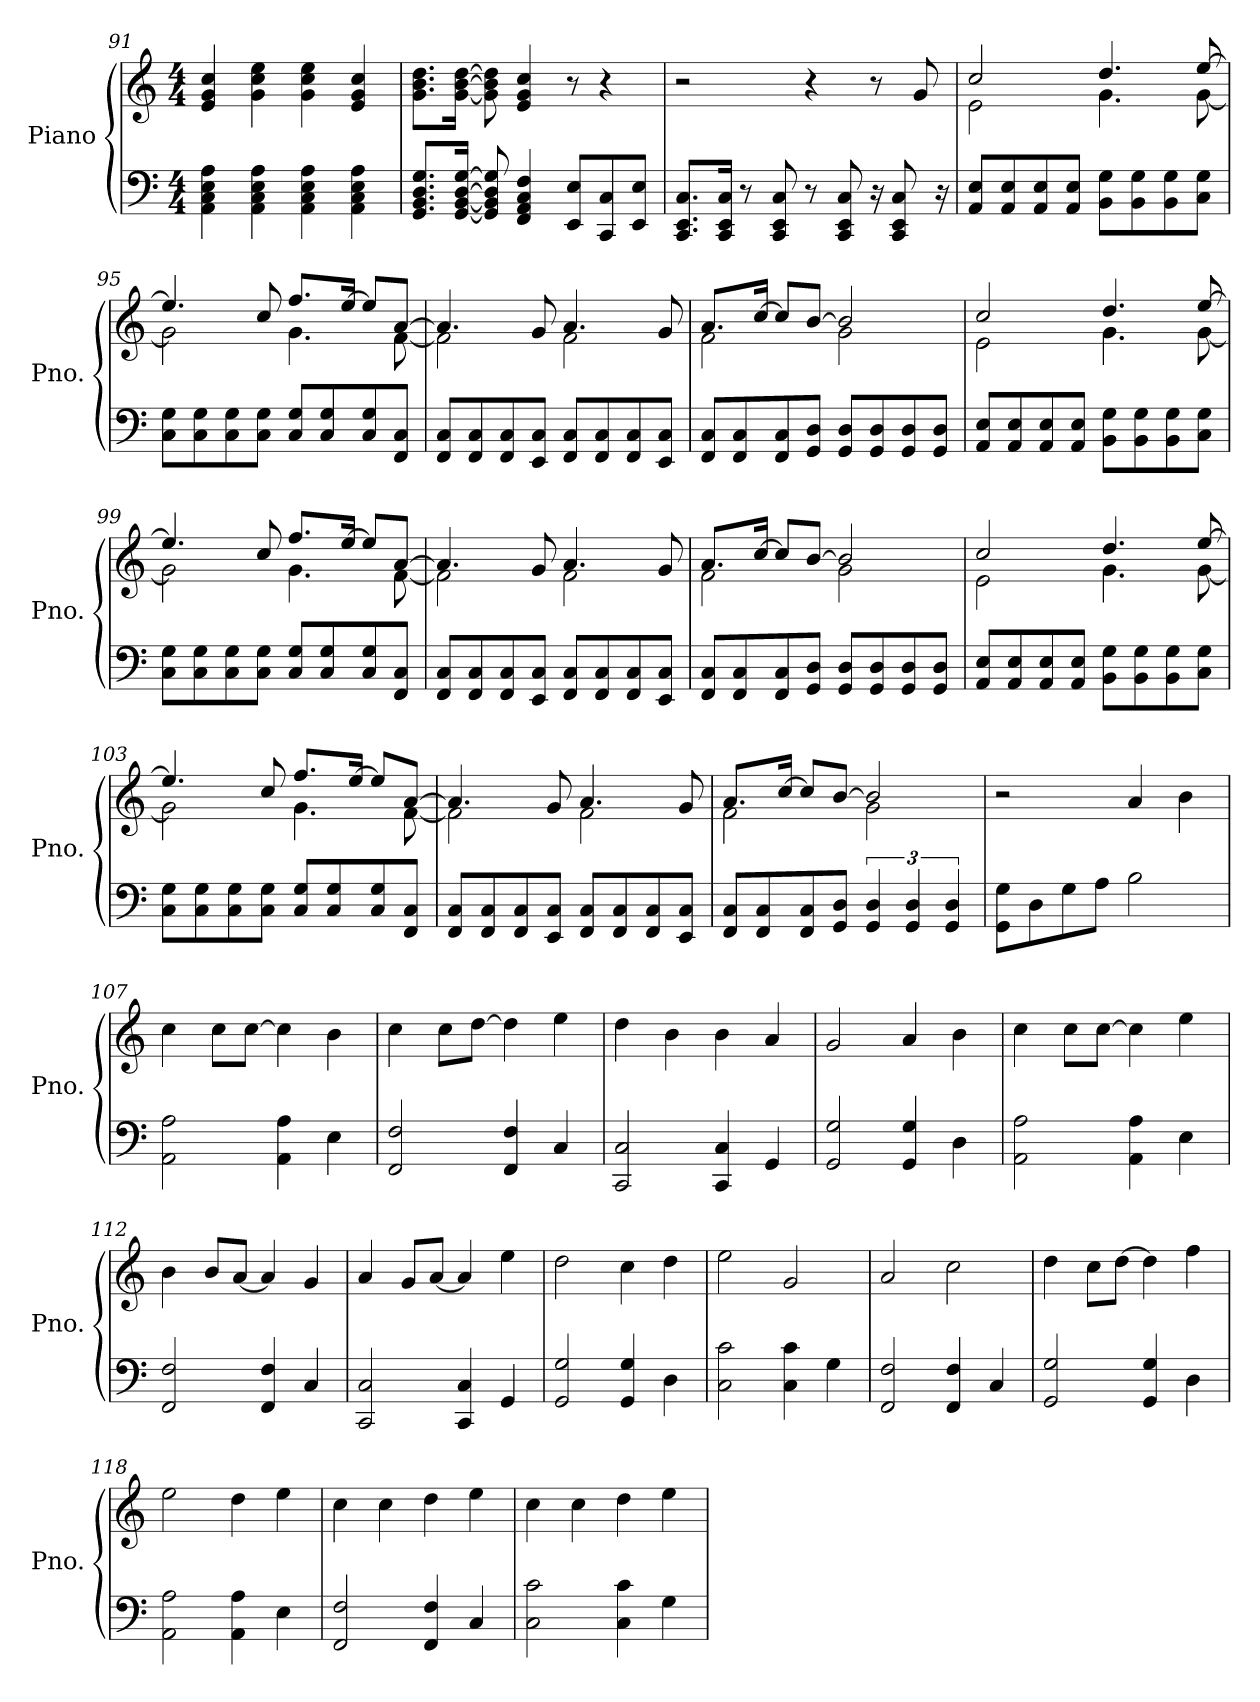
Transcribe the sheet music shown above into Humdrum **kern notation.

**kern	**kern
*part1	*part1
*staff2	*staff1
*I"Piano	*
*I'Pno.	*
*clefF4	*clefG2
*k[]	*k[]
*M4/4	*M4/4
=91	=91
4AA\ 4C\ 4E\ 4A\	4e/ 4g/ 4cc/
4AA\ 4C\ 4E\ 4A\	4g\ 4cc\ 4ee\
4AA\ 4C\ 4E\ 4A\	4g\ 4cc\ 4ee\
4AA\ 4C\ 4E\ 4A\	4e/ 4g/ 4cc/
!!LO:LB:g=z
=92	=92
8.GG/ 8.BB/ 8.D/ 8.G/L	8.g\ 8.b\ 8.dd\L
[16GG/ [16BB/ [16D/ [16G/Jk	[16g\ [16b\ [16dd\Jk
8GG/] 8BB/] 8D/] 8G/]	8g\] 8b\] 8dd\]
4FF/ 4AA/ 4C/ 4F/	4e/ 4g/ 4cc/
8EE/ 8E/L	8r
8CC/ 8C/	4r
8EE/ 8E/J	.
=93	=93
8.CC/ 8.EE/ 8.C/L	2r
16CC/ 16EE/ 16C/Jk	.
8r	.
8CC/ 8EE/ 8C/	.
8r	4r
8CC/ 8EE/ 8C/	.
16r	8r
8CC/ 8EE/ 8C/	.
.	8g/
16r	.
=94	=94
*	*^
8AA/ 8E/L	2cc/	2e\
8AA/ 8E/	.	.
8AA/ 8E/	.	.
8AA/ 8E/J	.	.
8BB\ 8G\L	4.dd/	4.g\
8BB\ 8G\	.	.
8BB\ 8G\	.	.
8C\ 8G\J	[8ee/	[8g\
=95	=95	=95
8C\ 8G\L	4.ee/]	2g\]
8C\ 8G\	.	.
8C\ 8G\	.	.
8C\ 8G\J	8cc/	.
8C/ 8G/L	8.ff/L	4.g\
8C/ 8G/	.	.
.	[16ee/Jk	.
8C/ 8G/	8ee/L]	.
8FF/ 8C/J	[8a/J	[8f\
!!LO:LB:g=z	!!
=96	=96	=96
8FF/ 8C/L	4.a/]	2f\]
8FF/ 8C/	.	.
8FF/ 8C/	.	.
8EE/ 8C/J	8g/	.
8FF/ 8C/L	4.a/	2f\
8FF/ 8C/	.	.
8FF/ 8C/	.	.
8EE/ 8C/J	8g/	.
=97	=97	=97
8FF/ 8C/L	8.a/L	2f\
8FF/ 8C/	.	.
.	[16cc/Jk	.
8FF/ 8C/	8cc/L]	.
8GG/ 8D/J	[8b/J	.
8GG/ 8D/L	2b/]	2g\
8GG/ 8D/	.	.
8GG/ 8D/	.	.
8GG/ 8D/J	.	.
=98	=98	=98
8AA/ 8E/L	2cc/	2e\
8AA/ 8E/	.	.
8AA/ 8E/	.	.
8AA/ 8E/J	.	.
8BB\ 8G\L	4.dd/	4.g\
8BB\ 8G\	.	.
8BB\ 8G\	.	.
8C\ 8G\J	[8ee/	[8g\
=99	=99	=99
8C\ 8G\L	4.ee/]	2g\]
8C\ 8G\	.	.
8C\ 8G\	.	.
8C\ 8G\J	8cc/	.
8C/ 8G/L	8.ff/L	4.g\
8C/ 8G/	.	.
.	[16ee/Jk	.
8C/ 8G/	8ee/L]	.
8FF/ 8C/J	[8a/J	[8f\
!!LO:LB:g=z	!!
=100	=100	=100
8FF/ 8C/L	4.a/]	2f\]
8FF/ 8C/	.	.
8FF/ 8C/	.	.
8EE/ 8C/J	8g/	.
8FF/ 8C/L	4.a/	2f\
8FF/ 8C/	.	.
8FF/ 8C/	.	.
8EE/ 8C/J	8g/	.
=101	=101	=101
8FF/ 8C/L	8.a/L	2f\
8FF/ 8C/	.	.
.	[16cc/Jk	.
8FF/ 8C/	8cc/L]	.
8GG/ 8D/J	[8b/J	.
8GG/ 8D/L	2b/]	2g\
8GG/ 8D/	.	.
8GG/ 8D/	.	.
8GG/ 8D/J	.	.
=102	=102	=102
8AA/ 8E/L	2cc/	2e\
8AA/ 8E/	.	.
8AA/ 8E/	.	.
8AA/ 8E/J	.	.
8BB\ 8G\L	4.dd/	4.g\
8BB\ 8G\	.	.
8BB\ 8G\	.	.
8C\ 8G\J	[8ee/	[8g\
=103	=103	=103
8C\ 8G\L	4.ee/]	2g\]
8C\ 8G\	.	.
8C\ 8G\	.	.
8C\ 8G\J	8cc/	.
8C/ 8G/L	8.ff/L	4.g\
8C/ 8G/	.	.
.	[16ee/Jk	.
8C/ 8G/	8ee/L]	.
8FF/ 8C/J	[8a/J	[8f\
!!LO:LB:g=z	!!
=104	=104	=104
8FF/ 8C/L	4.a/]	2f\]
8FF/ 8C/	.	.
8FF/ 8C/	.	.
8EE/ 8C/J	8g/	.
8FF/ 8C/L	4.a/	2f\
8FF/ 8C/	.	.
8FF/ 8C/	.	.
8EE/ 8C/J	8g/	.
=105	=105	=105
8FF/ 8C/L	8.a/L	2f\
8FF/ 8C/	.	.
.	[16cc/Jk	.
8FF/ 8C/	8cc/L]	.
8GG/ 8D/J	[8b/J	.
6GG/ 6D/	2b/]	2g\
6GG/ 6D/	.	.
6GG/ 6D/	.	.
*	*v	*v
=106	=106
*k[]	*k[]
8GG\ 8G\L	2r
8D\	.
8G\	.
8A\J	.
2B\	4a/
.	4b\
=107	=107
2AA\ 2A\	4cc\
.	8cc\L
.	[8cc\J
4AA\ 4A\	4cc\]
4E\	4b\
=108	=108
2FF/ 2F/	4cc\
.	8cc\L
.	[8dd\J
4FF/ 4F/	4dd\]
4C/	4ee\
=109	=109
2CC/ 2C/	4dd\
.	4b\
4CC/ 4C/	4b\
4GG/	4a/
!!LO:PB:g=z
=110	=110
2GG/ 2G/	2g/
4GG/ 4G/	4a/
4D\	4b\
=111	=111
2AA\ 2A\	4cc\
.	8cc\L
.	[8cc\J
4AA\ 4A\	4cc\]
4E\	4ee\
=112	=112
2FF/ 2F/	4b\
.	8b/L
.	[8a/J
4FF/ 4F/	4a/]
4C/	4g/
=113	=113
2CC/ 2C/	4a/
.	8g/L
.	[8a/J
4CC/ 4C/	4a/]
4GG/	4ee\
=114	=114
2GG/ 2G/	2dd\
4GG/ 4G/	4cc\
4D\	4dd\
=115	=115
2C\ 2c\	2ee\
4C\ 4c\	2g/
4G\	.
=116	=116
2FF/ 2F/	2a/
4FF/ 4F/	2cc\
4C/	.
=117	=117
2GG/ 2G/	4dd\
.	8cc\L
.	[8dd\J
4GG/ 4G/	4dd\]
4D\	4ff\
=118	=118
2AA\ 2A\	2ee\
4AA\ 4A\	4dd\
4E\	4ee\
!!LO:LB:g=z
=119	=119
2FF/ 2F/	4cc\
.	4cc\
4FF/ 4F/	4dd\
4C/	4ee\
=120	=120
2C\ 2c\	4cc\
.	4cc\
4C\ 4c\	4dd\
4G\	4ee\
=	=
*-	*-
